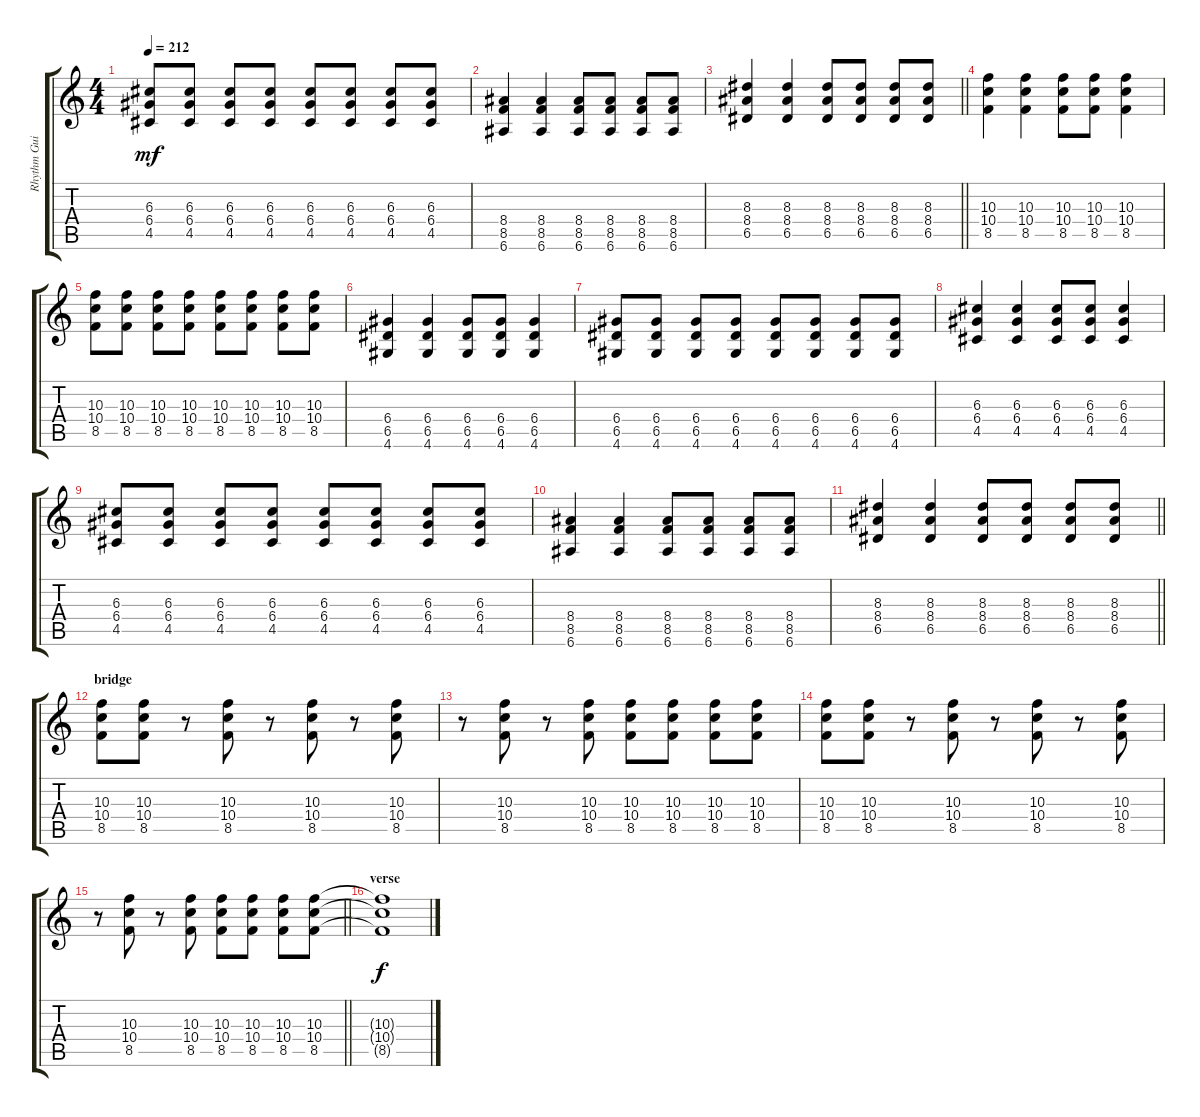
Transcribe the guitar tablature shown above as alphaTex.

\track ("Rhythm Guitar/Piano" "Rhythm Gui") {instrument distortionguitar}
\staff {score tabs}
\tuning (E4 B3 G3 D3 A2 E2) {hide}
\ts (4 4)
\tempo 212
\clef g2
\ks c
(6.3 6.4 4.5).8{dy mf} (6.3 6.4 4.5).8 (6.3 6.4 4.5).8 (6.3 6.4 4.5).8 (6.3 6.4 4.5).8 (6.3 6.4 4.5).8 (6.3 6.4 4.5).8 (6.3 6.4 4.5).8 |
(8.4 8.5 6.6).4 (8.4 8.5 6.6).4 (8.4 8.5 6.6).8 (8.4 8.5 6.6).8 (8.4 8.5 6.6).8 (8.4 8.5 6.6).8 |
\barLineRight lightlight
(8.3 8.4 6.5).4 (8.3 8.4 6.5).4 (8.3 8.4 6.5).8 (8.3 8.4 6.5).8 (8.3 8.4 6.5).8 (8.3 8.4 6.5).8 |
(10.3 10.4 8.5).4 (10.3 10.4 8.5).4 (10.3 10.4 8.5).8 (10.3 10.4 8.5).8 (10.3 10.4 8.5).4 |
(10.3 10.4 8.5).8 (10.3 10.4 8.5).8 (10.3 10.4 8.5).8 (10.3 10.4 8.5).8 (10.3 10.4 8.5).8 (10.3 10.4 8.5).8 (10.3 10.4 8.5).8 (10.3 10.4 8.5).8 |
(6.4 6.5 4.6).4 (6.4 6.5 4.6).4 (6.4 6.5 4.6).8 (6.4 6.5 4.6).8 (6.4 6.5 4.6).4 |
(6.4 6.5 4.6).8 (6.4 6.5 4.6).8 (6.4 6.5 4.6).8 (6.4 6.5 4.6).8 (6.4 6.5 4.6).8 (6.4 6.5 4.6).8 (6.4 6.5 4.6).8 (6.4 6.5 4.6).8 |
(6.3 6.4 4.5).4 (6.3 6.4 4.5).4 (6.3 6.4 4.5).8 (6.3 6.4 4.5).8 (6.3 6.4 4.5).4 |
(6.3 6.4 4.5).8 (6.3 6.4 4.5).8 (6.3 6.4 4.5).8 (6.3 6.4 4.5).8 (6.3 6.4 4.5).8 (6.3 6.4 4.5).8 (6.3 6.4 4.5).8 (6.3 6.4 4.5).8 |
(8.4 8.5 6.6).4 (8.4 8.5 6.6).4 (8.4 8.5 6.6).8 (8.4 8.5 6.6).8 (8.4 8.5 6.6).8 (8.4 8.5 6.6).8 |
\barLineRight lightlight
(8.3 8.4 6.5).4 (8.3 8.4 6.5).4 (8.3 8.4 6.5).8 (8.3 8.4 6.5).8 (8.3 8.4 6.5).8 (8.3 8.4 6.5).8 |
\section ("" "bridge")
(10.3 10.4 8.5).8 (10.3 10.4 8.5).8 r.8 (10.3 10.4 8.5).8 r.8 (10.3 10.4 8.5).8 r.8 (10.3 10.4 8.5).8 |
r.8 (10.3 10.4 8.5).8 r.8 (10.3 10.4 8.5).8 (10.3 10.4 8.5).8 (10.3 10.4 8.5).8 (10.3 10.4 8.5).8 (10.3 10.4 8.5).8 |
(10.3 10.4 8.5).8 (10.3 10.4 8.5).8 r.8 (10.3 10.4 8.5).8 r.8 (10.3 10.4 8.5).8 r.8 (10.3 10.4 8.5).8 |
\barLineRight lightlight
r.8 (10.3 10.4 8.5).8 r.8 (10.3 10.4 8.5).8 (10.3 10.4 8.5).8 (10.3 10.4 8.5).8 (10.3 10.4 8.5).8 (10.3 10.4 8.5).8 |
\section ("" "verse")
(10.3{t} 10.4{t} 8.5{t}).1{dy f}
